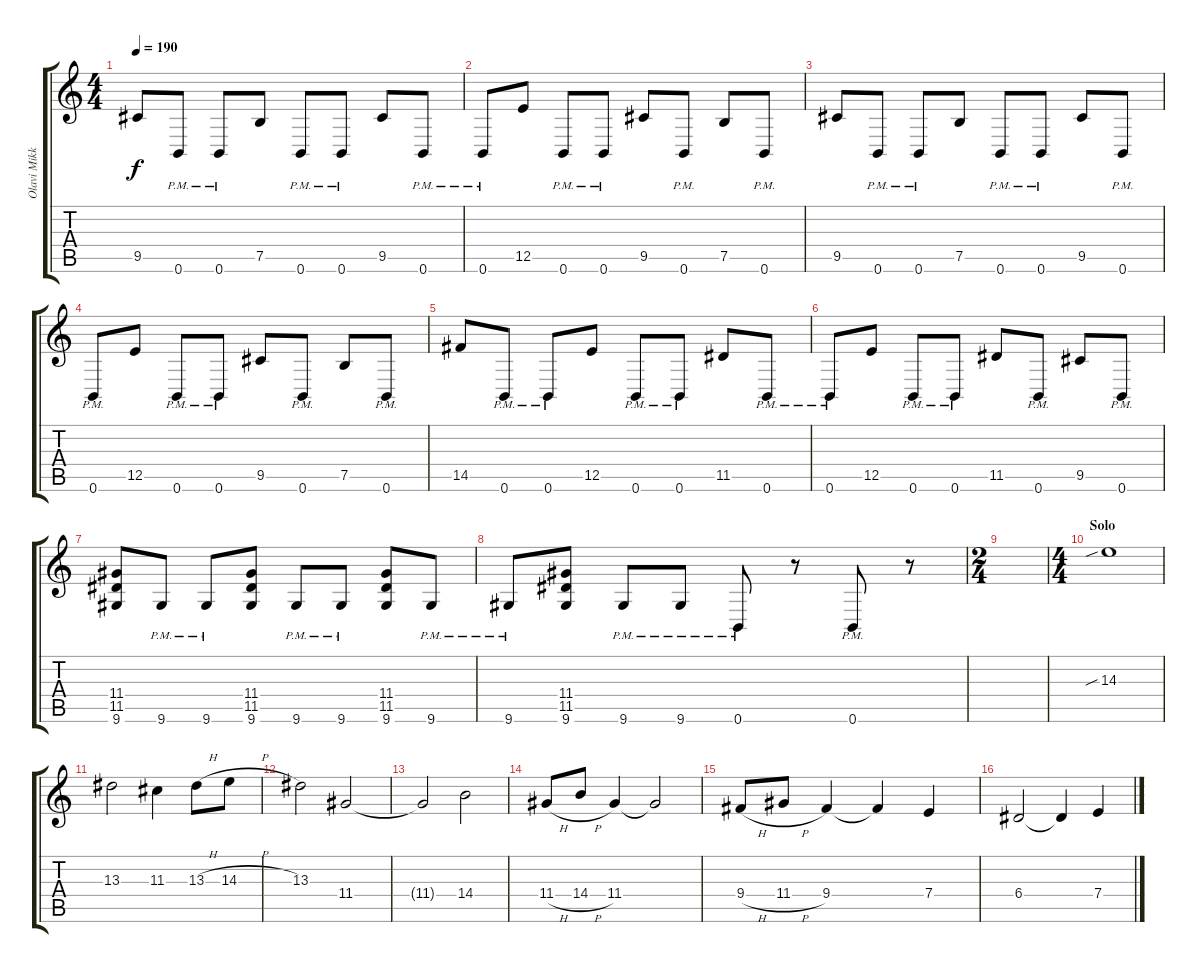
\track ("Olavi Mikkonen" "Olavi Mikk") {instrument distortionguitar}
\staff {score tabs}
\tuning (B3 Gb3 D3 A2 E2 B1) {hide}
\ts (4 4)
\section ("" "")
\tempo 190
\clef g2
\ks c
9.5.8{dy f} 0.6{pm}.8 0.6{pm}.8 7.5.8 0.6{pm}.8 0.6{pm}.8 9.5.8 0.6{pm}.8 |
0.6{pm}.8 12.5.8 0.6{pm}.8 0.6{pm}.8 9.5.8 0.6{pm}.8 7.5.8 0.6{pm}.8 |
9.5.8 0.6{pm}.8 0.6{pm}.8 7.5.8 0.6{pm}.8 0.6{pm}.8 9.5.8 0.6{pm}.8 |
0.6{pm}.8 12.5.8 0.6{pm}.8 0.6{pm}.8 9.5.8 0.6{pm}.8 7.5.8 0.6{pm}.8 |
14.5.8 0.6{pm}.8 0.6{pm}.8 12.5.8 0.6{pm}.8 0.6{pm}.8 11.5.8 0.6{pm}.8 |
0.6{pm}.8 12.5.8 0.6{pm}.8 0.6{pm}.8 11.5.8 0.6{pm}.8 9.5.8 0.6{pm}.8 |
(11.4 11.5 9.6).8 9.6{pm}.8 9.6{pm}.8 (11.4 11.5 9.6).8 9.6{pm}.8 9.6{pm}.8 (11.4 11.5 9.6).8 9.6{pm}.8 |
9.6{pm}.8 (11.4 11.5 9.6).8 9.6{pm}.8 9.6{pm}.8 0.6{pm}.8 r.8 0.6{pm}.8 r.8 |
\ts (2 4)
|
\ts (4 4)
\section ("" "Solo")
14.3{sib}.1 |
13.3.2 11.3.4 13.3{h}.8 14.3{h}.8 |
13.3.2 11.4.2 |
11.4{t}.2 14.4.2 |
11.4{h}.8 14.4{h}.8 11.4.4 11.4{t}.2 |
9.4{h}.8 11.4{h}.8 9.4.4 9.4{t}.4 7.4.4 |
6.4.2 6.4{t}.4 7.4.4
